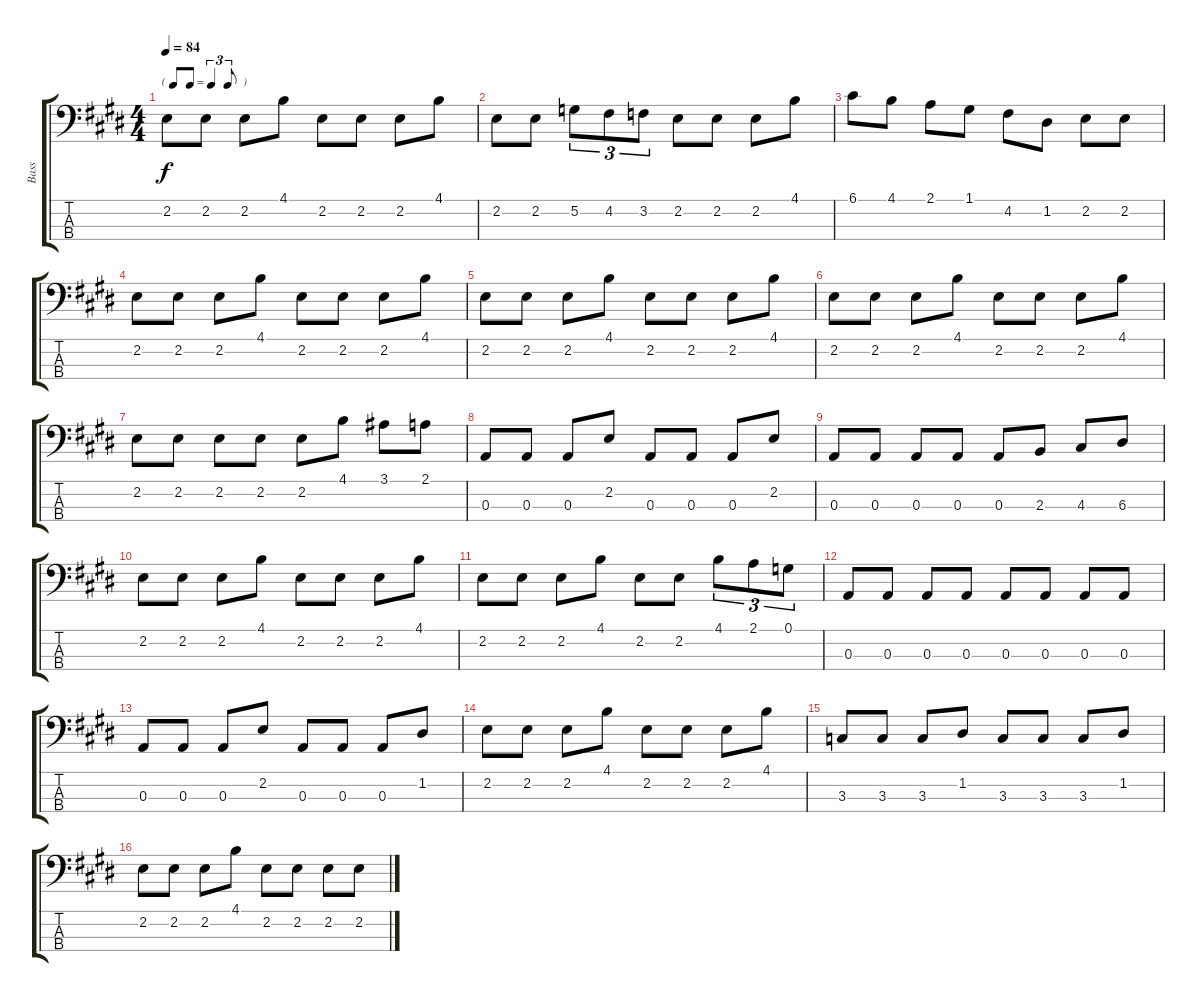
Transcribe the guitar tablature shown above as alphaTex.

\track ("Bass" "Bass") {instrument electricbassfinger}
\staff {score tabs}
\tuning (G2 D2 A1 E1) {hide}
\ts (4 4)
\tf triplet8th
\tempo 84
\clef f4
\ks e
2.2.8{dy f} 2.2.8 2.2.8 4.1.8 2.2.8 2.2.8 2.2.8 4.1.8 |
2.2.8 2.2.8 5.2.8{tu (3 2)} 4.2.8{tu (3 2)} 3.2.8{tu (3 2)} 2.2.8 2.2.8 2.2.8 4.1.8 |
6.1.8 4.1.8 2.1.8 1.1.8 4.2.8 1.2.8 2.2.8 2.2.8 |
2.2.8 2.2.8 2.2.8 4.1.8 2.2.8 2.2.8 2.2.8 4.1.8 |
2.2.8 2.2.8 2.2.8 4.1.8 2.2.8 2.2.8 2.2.8 4.1.8 |
2.2.8 2.2.8 2.2.8 4.1.8 2.2.8 2.2.8 2.2.8 4.1.8 |
2.2.8 2.2.8 2.2.8 2.2.8 2.2.8 4.1.8 3.1.8 2.1.8 |
0.3.8 0.3.8 0.3.8 2.2.8 0.3.8 0.3.8 0.3.8 2.2.8 |
0.3.8 0.3.8 0.3.8 0.3.8 0.3.8 2.3.8 4.3.8 6.3.8 |
2.2.8 2.2.8 2.2.8 4.1.8 2.2.8 2.2.8 2.2.8 4.1.8 |
2.2.8 2.2.8 2.2.8 4.1.8 2.2.8 2.2.8 4.1.8{tu (3 2)} 2.1.8{tu (3 2)} 0.1.8{tu (3 2)} |
0.3.8 0.3.8 0.3.8 0.3.8 0.3.8 0.3.8 0.3.8 0.3.8 |
0.3.8 0.3.8 0.3.8 2.2.8 0.3.8 0.3.8 0.3.8 1.2.8 |
2.2.8 2.2.8 2.2.8 4.1.8 2.2.8 2.2.8 2.2.8 4.1.8 |
3.3.8 3.3.8 3.3.8 1.2.8 3.3.8 3.3.8 3.3.8 1.2.8 |
2.2.8 2.2.8 2.2.8 4.1.8 2.2.8 2.2.8 2.2.8 2.2.8
